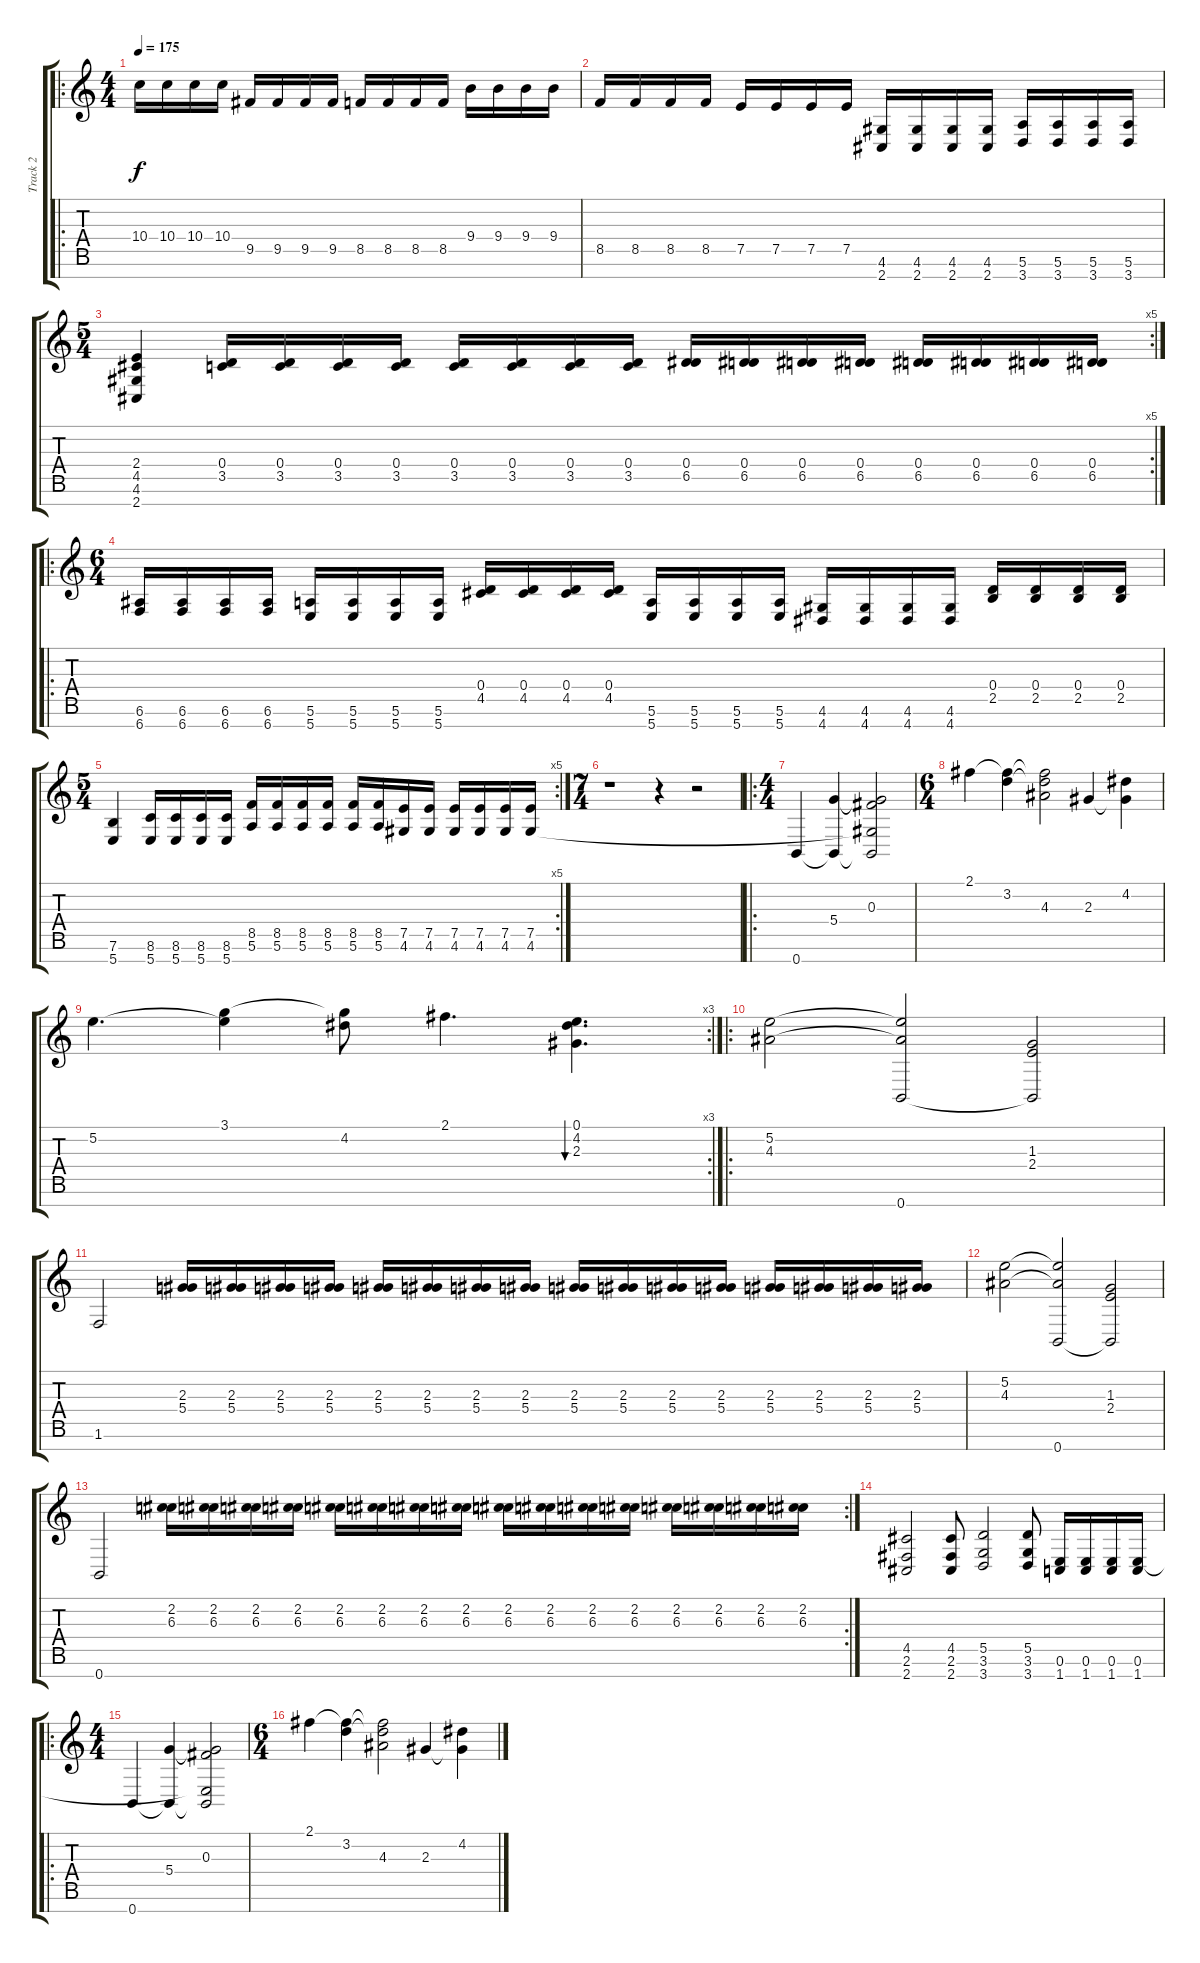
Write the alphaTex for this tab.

\track ("Track 2" "Track 2") {instrument distortionguitar}
\staff {score tabs}
\tuning (E4 B3 Gb3 D3 A2 E2 B1) {hide}
\ro
\ts (4 4)
\tempo 175
\clef g2
\ks c
10.4.16{dy f} 10.4.16 10.4.16 10.4.16 9.5.16 9.5.16 9.5.16 9.5.16 8.5.16 8.5.16 8.5.16 8.5.16 9.4.16 9.4.16 9.4.16 9.4.16 |
8.5.16 8.5.16 8.5.16 8.5.16 7.5.16 7.5.16 7.5.16 7.5.16 (4.6 2.7).16 (4.6 2.7).16 (4.6 2.7).16 (4.6 2.7).16 (5.6 3.7).16 (5.6 3.7).16 (5.6 3.7).16 (5.6 3.7).16 |
\rc 5
\ts (5 4)
(2.4 4.5 4.6 2.7).4 (0.4 3.5).16 (0.4 3.5).16 (0.4 3.5).16 (0.4 3.5).16 (0.4 3.5).16 (0.4 3.5).16 (0.4 3.5).16 (0.4 3.5).16 (0.4 6.5).16 (0.4 6.5).16 (0.4 6.5).16 (0.4 6.5).16 (0.4 6.5).16 (0.4 6.5).16 (0.4 6.5).16 (0.4 6.5).16 |
\ro
\ts (6 4)
(6.6 6.7).16 (6.6 6.7).16 (6.6 6.7).16 (6.6 6.7).16 (5.6 5.7).16 (5.6 5.7).16 (5.6 5.7).16 (5.6 5.7).16 (0.4 4.5).16 (0.4 4.5).16 (0.4 4.5).16 (0.4 4.5).16 (5.6 5.7).16 (5.6 5.7).16 (5.6 5.7).16 (5.6 5.7).16 (4.6 4.7).16 (4.6 4.7).16 (4.6 4.7).16 (4.6 4.7).16 (0.4 2.5).16 (0.4 2.5).16 (0.4 2.5).16 (0.4 2.5).16 |
\rc 5
\ts (5 4)
(7.6 5.7).4 (8.6 5.7).16 (8.6 5.7).16 (8.6 5.7).16 (8.6 5.7).16 (8.5 5.6).16 (8.5 5.6).16 (8.5 5.6).16 (8.5 5.6).16 (8.5 5.6).16 (8.5 5.6).16 (7.5 4.6).16 (7.5 4.6).16 (7.5 4.6).16 (7.5 4.6).16 (7.5 4.6).16 (7.5 4.6).16 |
\ts (7 4)
r.1 r.4 r.2 |
\ro
\ts (4 4)
0.7.4 (5.4 0.7{t}).4 (0.3 5.4{t} 4.6{t} 0.7{t}).2 |
\ts (6 4)
2.1.4 (2.1{t} 3.2).4 (2.1{t} 3.2{t} 4.3).2 2.3.4 (4.2 2.3{t}).4 |
\rc 3
5.2.4{d} (3.1 5.2{t}).4 (3.1{t} 4.2).8 2.1.4{d} (0.1 4.2 2.3).4{d bu 240} |
\ro
(5.2 4.3).2 (5.2{t} 4.3{t} 0.7).2 (1.3 2.4 0.7{t}).2 |
1.6.2 (2.3 5.4).16 (2.3 5.4).16 (2.3 5.4).16 (2.3 5.4).16 (2.3 5.4).16 (2.3 5.4).16 (2.3 5.4).16 (2.3 5.4).16 (2.3 5.4).16 (2.3 5.4).16 (2.3 5.4).16 (2.3 5.4).16 (2.3 5.4).16 (2.3 5.4).16 (2.3 5.4).16 (2.3 5.4).16 |
(5.2 4.3).2 (5.2{t} 4.3{t} 0.7).2 (1.3 2.4 0.7{t}).2 |
\rc 2
0.7.2 (2.2 6.3).16 (2.2 6.3).16 (2.2 6.3).16 (2.2 6.3).16 (2.2 6.3).16 (2.2 6.3).16 (2.2 6.3).16 (2.2 6.3).16 (2.2 6.3).16 (2.2 6.3).16 (2.2 6.3).16 (2.2 6.3).16 (2.2 6.3).16 (2.2 6.3).16 (2.2 6.3).16 (2.2 6.3).16 |
(4.5 2.6 2.7).2 (4.5 2.6 2.7).8 (5.5 3.6 3.7).2 (5.5 3.6 3.7).8 (0.6 1.7).16 (0.6 1.7).16 (0.6 1.7).16 (0.6 1.7).16 |
\ro
\ts (4 4)
0.7.4 (5.4 0.7{t}).4 (0.3 5.4{t} 0.6{t} 0.7{t}).2 |
\ts (6 4)
2.1.4 (2.1{t} 3.2).4 (2.1{t} 3.2{t} 4.3).2 2.3.4 (4.2 2.3{t}).4
